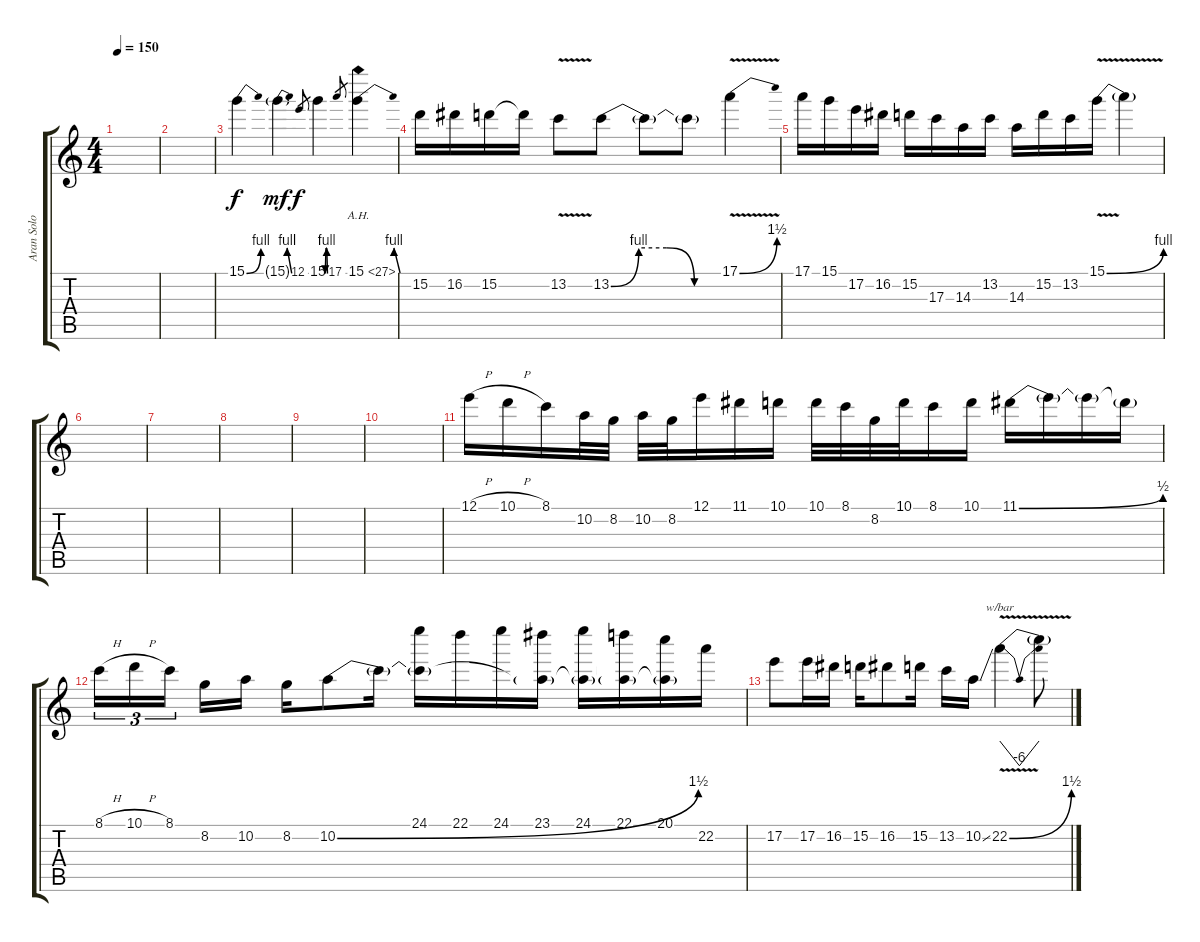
\track ("Aran Solo 2" "Aran Solo ") {instrument distortionguitar}
\staff {score tabs}
\tuning (E4 B3 G3 D3 A2 E2) {hide}
\ts (4 4)
\tempo 150
\clef g2
\ks c
|
|
15.1{be (bend 0 0 60 4)}.4{volume 16 instrument distortionguitar} 15.1{be (bend 0 0 60 4) g}.4{dy mf} 12.1.8{gr dy f} 15.1{be (custom 0 0 15 4 30 4 45 0 60 0)}.4 17.1.8{gr} 15.1{be (bend 0 0 60 4) ah 12}.4 |
15.2.16 16.2.16 15.2.16 15.2{t}.16 13.2{v}.8 13.2{be (custom 0 0 15 4 30 4 45 0 60 0)}.8 13.2{t}.8 13.2{t}.8 17.1{be (bend 0 0 60 6) v}.4 |
17.1.16 15.1.16 17.2.16 16.2.16 15.2.16 17.3.16 14.3.16 13.2.16 14.3.16 15.2.16 13.2.16 15.1{be (bend 0 0 60 4) v}.16 15.1{t}.4 |
|
|
|
|
|
12.1{h}.16 10.1{h}.16 8.1.16 10.2.32 8.2.32 10.2.32 8.2.32 12.1.16 11.1.16 10.1.16 10.1.32 8.1.32 8.2.32 10.1.32 8.1.16 10.1.16 11.1{be (bend 0 0 60 2)}.16 11.1{t}.16 11.1{t}.16 11.1{t}.16 |
8.1{h}.16{tu (3 2)} 10.1{h}.16{tu (3 2)} 8.1.16{tu (3 2)} 8.2.16 10.2.16 8.2.16 10.2{be (bend 0 0 60 6)}.8 10.2{t}.16 (24.1 10.2{t}).16 22.1.16 24.1.16 (23.1 10.2{t}).16 (24.1 10.2{t}).16 (22.1 10.2{t}).16 (20.1 10.2{t}).16 22.2.16 |
17.2.8 17.2.16 16.2.16 15.2.16 16.2.8 15.2.16 13.2.16 10.2{ss}.16 22.2{be (bend 0 0 60 6) v}.4{tbe (dip default 0 0 30 -24 60 0)} 22.2{t}.8
